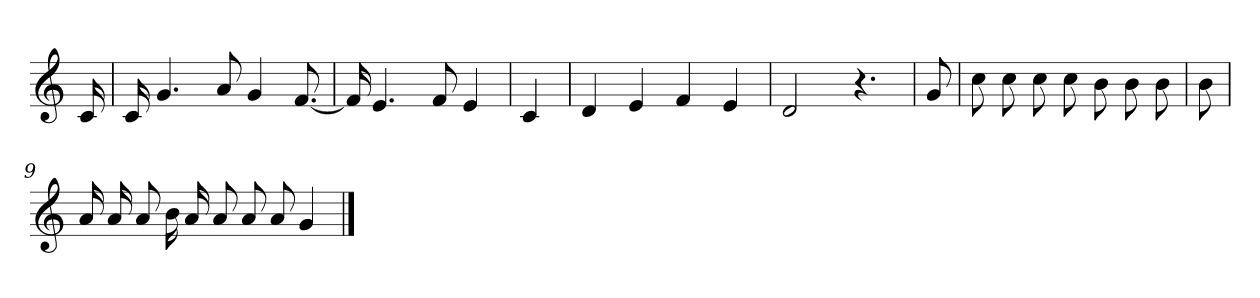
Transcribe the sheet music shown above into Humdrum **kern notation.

**kern
*part1
*staff1
*clefG2
*k[]
*C:
=
16c
=1
16c
4.g
8a
4g
[8.f
=2
16f]
4.e
8f
4e
=3
4c
=4
4d
4e
4f
4e
=5
2d
4.r
=6
8g
=7
8cc
8cc
8cc
8cc
8b
8b
8b
=8
8b
=9
16a
16a
8a
16b
16a
8a
8a
8a
4g
==
*-
